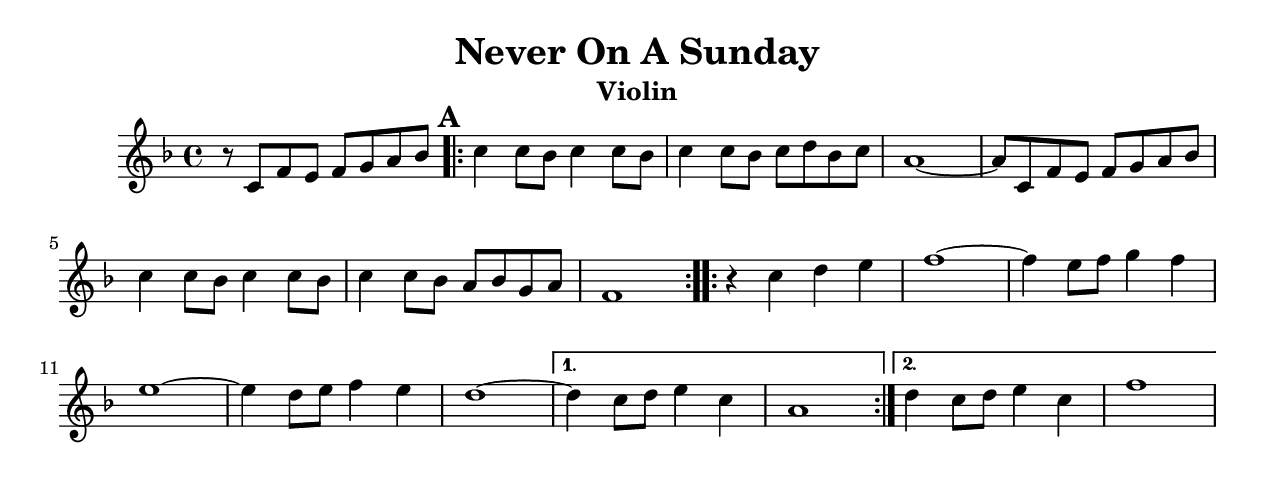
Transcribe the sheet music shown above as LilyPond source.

\version "2.18.0"
\include "english.ly"
\paper{
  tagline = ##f
  print-all-headers = ##t
  #(set-paper-size "letter")
}
date = #(strftime "%d-%m-%Y" (localtime (current-time)))

%\markup{ \italic{ " Updated " \date  }  }

%\markup{ Got something to say? }

global = {
  \clef treble
  \key f \major
  \time 4/4
  \set Score.markFormatter = #format-mark-box-alphabet
}

%#################################### Melody ########################
melody = \relative c' {
  \global
  \partial 4*4 r8 c f e f g a bf|
  %lead in notes

  \repeat volta 2{
    \mark \default
    c4 c8 bf c4 c8 bf
    c4 c8 bf c d bf c|
    a1~

    a8 c, f e f g a bf|
    c4 c8 bf c4 c8 bf
    c4 c8 bf a bf g a|
    f1


  }
  %\alternative { { }{ } }

  \repeat volta 2{
    r4 c' d e
    f1~
    f4 e8 f g4 f|
    e1~
    e4 d8 e f4 e|
    d1~


  }
  \alternative {
    {
      d4 c8 d e4 c
      a1
    }

    {
      d4 c8 d e4 c
      f1
    }
  }

}
%################################# Lyrics #####################
%\addlyrics{  }
%################################# Chords #######################
harmonies = \chordmode {

}

\score {
  <<
    \new ChordNames {
      \set chordChanges = ##f
      \harmonies
    }
    \new Staff
    \melody
  >>
  \header{
    title= "Never On A Sunday"
    subtitle=""
    composer= ""
    instrument = "Violin"
    arranger= ""
  }
  \midi{\tempo 4 = 120}
  \layout{indent = 1.0\cm}
}
%{
% more verses:
\markup{}
\markup {
  \fill-line {
    \hspace #0.1 % distance from left margin
    \column {
      \line { "1."
	\column {
	  ""
	}
      }
      \hspace #0.2 % vertical distance between verses
      \line { "2."
	\column {
	 ""
	}
      }
    }
    \hspace #0.1  % horiz. distance between columns
    \column {
      \line { "3."
	\column {
	  ""
	}
      }
      \hspace #0.2 % distance between verses
      \line { "4."
	\column {
	 ""
	}
      }
    }
    \hspace #0.1 % distance to right margin
  }
}

%}
